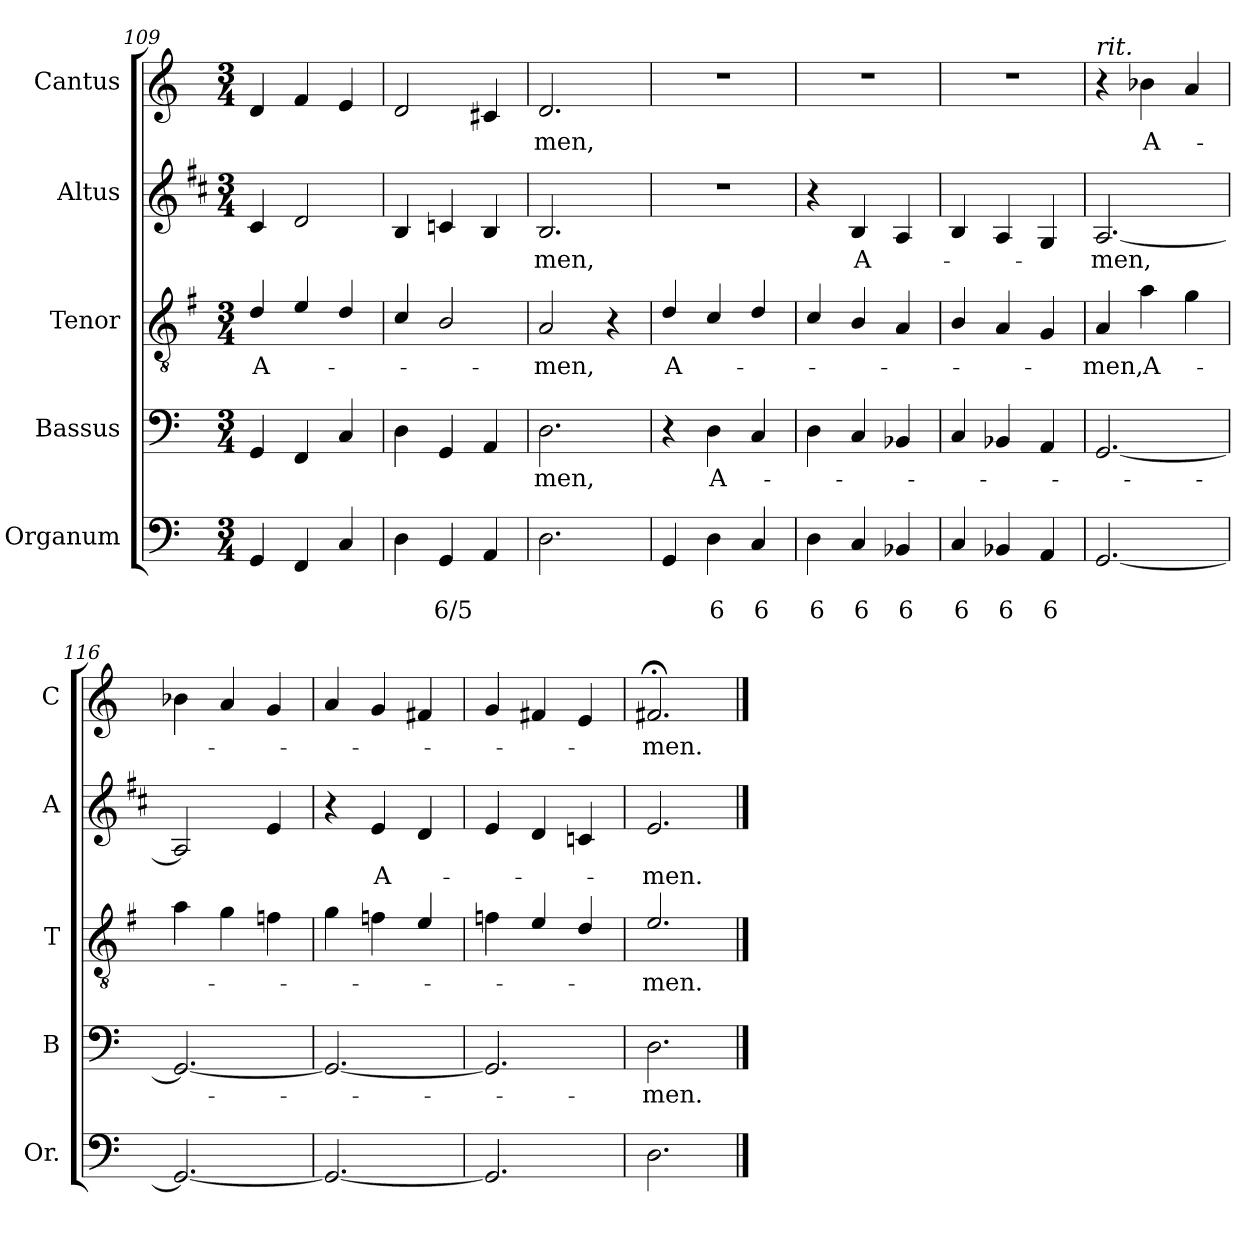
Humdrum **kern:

**kern	**text	**text	**kern	**text	**kern	**text	**kern	**text	**kern	**text
*part5	*part5	*part5	*part4	*part4	*part3	*part3	*part2	*part2	*part1	*part1
*staff5	*staff5	*staff5	*staff4	*staff4	*staff3	*staff3	*staff2	*staff2	*staff1	*staff1
*I"Organum	*	*	*I"Bassus	*	*I"Tenor	*	*I"Altus	*	*I"Cantus	*
*I'Or.	*	*	*I'B	*	*I'T	*	*I'A	*	*I'C	*
*clefF4	*	*	*clefF4	*	*clefGv2	*	*clefG2	*	*clefG2	*
*	*	*	*	*	*ITrd4c7	*	*ITrd1c2	*	*	*
*k[]	*	*	*k[]	*	*k[]	*	*k[]	*	*k[]	*
*C:	*	*	*C:	*	*C:	*	*C:	*	*C:	*
*M3/4	*	*	*M3/4	*	*M3/4	*	*M3/4	*	*M3/4	*
=109	=109	=109	=109	=109	=109	=109	=109	=109	=109	=109
!	!	!	!	!	!	!LO:LY:b	!	!	!	!
4GG/	.	.	4GG/	.	4G/	A-	4B/	.	4d/	.
4FF/	.	.	4FF/	.	4A/	.	2c/	.	4f/	.
4C/	.	.	4C/	.	4G/	.	.	.	4e/	.
!!LO:LB:g=z
=110	=110	=110	=110	=110	=110	=110	=110	=110	=110	=110
4D\	.	.	4D\	.	4F/	.	4A/	.	2d/	.
!	!	!LO:LY:b	!	!	!	!	!	!	!	!
4GG/	.	6/5	4GG/	.	2E/	.	4B-X/	.	.	.
4AA/	.	.	4AA/	.	.	.	4A/	.	4c#X/	.
=111	=111	=111	=111	=111	=111	=111	=111	=111	=111	=111
!	!	!	!	!LO:LY:b	!	!LO:LY:b	!	!LO:LY:b	!	!LO:LY:b
2.D\	.	.	2.D\	-men,	2D/	-men,	2.A/	-men,	2.d/	-men,
.	.	.	.	.	4r	.	.	.	.	.
=112	=112	=112	=112	=112	=112	=112	=112	=112	=112	=112
!	!	!	!	!	!	!LO:LY:b	!	!	!	!
4GG/	.	.	4r	.	4G/	A-	2.r	.	2.r	.
!	!	!LO:LY:b	!	!LO:LY:b	!	!	!	!	!	!
4D\	.	6	4D\	A-	4F/	.	.	.	.	.
!	!	!LO:LY:b	!	!	!	!	!	!	!	!
4C/	.	6	4C/	.	4G/	.	.	.	.	.
=113	=113	=113	=113	=113	=113	=113	=113	=113	=113	=113
!	!	!LO:LY:b	!	!	!	!	!	!	!	!
4D\	.	6	4D\	.	4F/	.	4r	.	2.r	.
!	!	!LO:LY:b	!	!	!	!	!	!LO:LY:b	!	!
4C/	.	6	4C/	.	4E/	.	4A/	A-	.	.
!	!	!LO:LY:b	!	!	!	!	!	!	!	!
4BB-X/	.	6	4BB-X/	.	4D/	.	4G/	.	.	.
=114	=114	=114	=114	=114	=114	=114	=114	=114	=114	=114
!	!	!LO:LY:b	!	!	!	!	!	!	!	!
4C/	.	6	4C/	.	4E/	.	4A/	.	2.r	.
!	!	!LO:LY:b	!	!	!	!	!	!	!	!
4BB-X/	.	6	4BB-X/	.	4D/	.	4G/	.	.	.
!	!	!LO:LY:b	!	!	!	!	!	!	!	!
4AA/	.	6	4AA/	.	4C/	.	4F/	.	.	.
=115	=115	=115	=115	=115	=115	=115	=115	=115	=115	=115
!	!	!	!	!	!	!	!	!	!LO:TX:a:i:t=rit.	!
!	!	!	!	!	!	!LO:LY:b	!	!LO:LY:b	!	!
[2.GG/	.	.	[2.GG/	.	4D/	-men,	[2.G/	-men,	4r	.
!	!	!	!	!	!	!LO:LY:b	!	!	!	!LO:LY:b
.	.	.	.	.	4d\	A-	.	.	4b-X\	A-
.	.	.	.	.	4c\	.	.	.	4a/	.
=116	=116	=116	=116	=116	=116	=116	=116	=116	=116	=116
2.GG/_	.	.	2.GG/_	.	4d\	.	2G/]	.	4b-X\	.
.	.	.	.	.	4c\	.	.	.	4a/	.
.	.	.	.	.	4B-X\	.	4d/	.	4g/	.
=117	=117	=117	=117	=117	=117	=117	=117	=117	=117	=117
2.GG/_	.	.	2.GG/_	.	4c\	.	4r	.	4a/	.
!	!	!	!	!	!	!	!	!LO:LY:b	!	!
.	.	.	.	.	4B-X\	.	4d/	A-	4g/	.
.	.	.	.	.	4A/	.	4c/	.	4f#X/	.
=118	=118	=118	=118	=118	=118	=118	=118	=118	=118	=118
2.GG/]	.	.	2.GG/]	.	4B-X\	.	4d/	.	4g/	.
.	.	.	.	.	4A/	.	4c/	.	4f#X/	.
.	.	.	.	.	4G/	.	4B-X/	.	4e/	.
=119	=119	=119	=119	=119	=119	=119	=119	=119	=119	=119
!	!	!	!	!LO:LY:b	!	!LO:LY:b	!	!LO:LY:b	!	!LO:LY:b
2.D\	.	.	2.D\	-men.	2.A/	-men.	2.d/	-men.	2.f#X;</	-men.
==	==	==	==	==	==	==	==	==	==	==
*-	*-	*-	*-	*-	*-	*-	*-	*-	*-	*-
